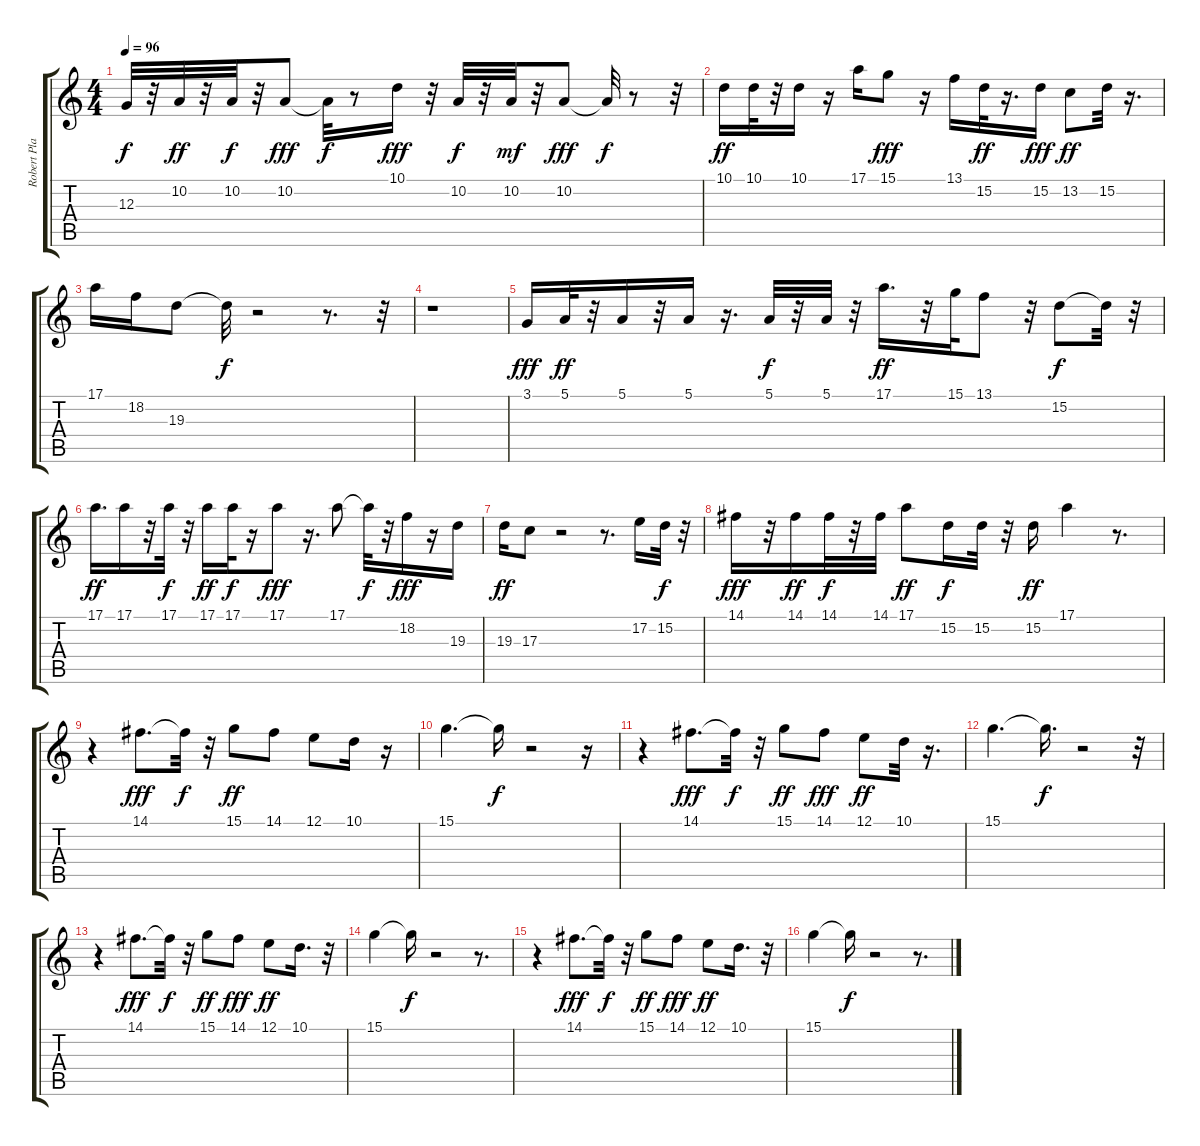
\track ("Robert Plant - Vocal" "Robert Pla") {instrument flute}
\staff {score tabs}
\tuning (E4 B3 G3 D3 A2 E2) {hide}
\ts (4 4)
\tempo 96
\clef g2
\ks c
12.3{t}.32{dy f} r.32 10.2.32{dy ff} r.32 10.2.32{dy f} r.32 10.2.8{dy fff} 10.2{t}.32{dy f} r.8 10.1.16{dy fff} r.32 10.2.32{dy f} r.32 10.2.32{dy mf} r.32 10.2.8{dy fff} 10.2{t}.32{dy f} r.8 r.32 |
10.1.16{dy ff} 10.1.32 r.32 10.1.16 r.16 17.1.16 15.1.8{dy fff} r.16 13.1.16 15.2.32{dy ff} r.16{d} 15.2.16{dy fff} 13.2.8{dy ff} 15.2.32 r.16{d} |
17.1.16 18.2.16 19.3.8 19.3{t}.32{dy f} r.2 r.8{d} r.32 |
r.1 |
3.1.16{dy fff} 5.1.32{dy ff} r.32 5.1.16 r.32 5.1.16 r.16{d} 5.1.32{dy f} r.32 5.1.32 r.32 17.1.16{d dy ff} r.32 15.1.32 13.1.8 r.32 15.2.8{dy f} 15.2{t}.32 r.32 |
17.1.16{d dy ff} 17.1.16 r.32 17.1.32{dy f} r.32 17.1.16{dy ff} 17.1.32{dy f} r.16 17.1.8{dy fff} r.16{d} 17.1.8 17.1{t}.32{dy f} r.32 18.2.16{dy fff} r.16 19.3.16 |
19.3.16{dy ff} 17.3.8 r.2 r.8{d} 17.2.16 15.2.32{dy f} r.32 |
14.1.16{dy fff} r.32 14.1.16{dy ff} 14.1.32{dy f} r.32 14.1.32 17.1.8{dy ff} 15.2.16{dy f} 15.2.32 r.32 15.2.16{dy ff} 17.1.4 r.8{d} |
r.4 14.1.8{d dy fff} 14.1{t}.32{dy f} r.32 15.1.8{dy ff} 14.1.8 12.1.8 10.1.16 r.16 |
15.1.4{d} 15.1{t}.16{dy f} r.2 r.16 |
r.4 14.1.8{d dy fff} 14.1{t}.32{dy f} r.32 15.1.8{dy ff} 14.1.8{dy fff} 12.1.8{dy ff} 10.1.32 r.16{d} |
15.1.4{d} 15.1{t}.16{d dy f} r.2 r.32 |
r.4 14.1.8{d dy fff} 14.1{t}.32{dy f} r.32 15.1.8{dy ff} 14.1.8{dy fff} 12.1.8{dy ff} 10.1.16{d} r.32 |
15.1.4 15.1{t}.16{dy f} r.2 r.8{d} |
r.4 14.1.8{d dy fff} 14.1{t}.32{dy f} r.32 15.1.8{dy ff} 14.1.8{dy fff} 12.1.8{dy ff} 10.1.16{d} r.32 |
15.1.4 15.1{t}.16{dy f} r.2 r.8{d}
